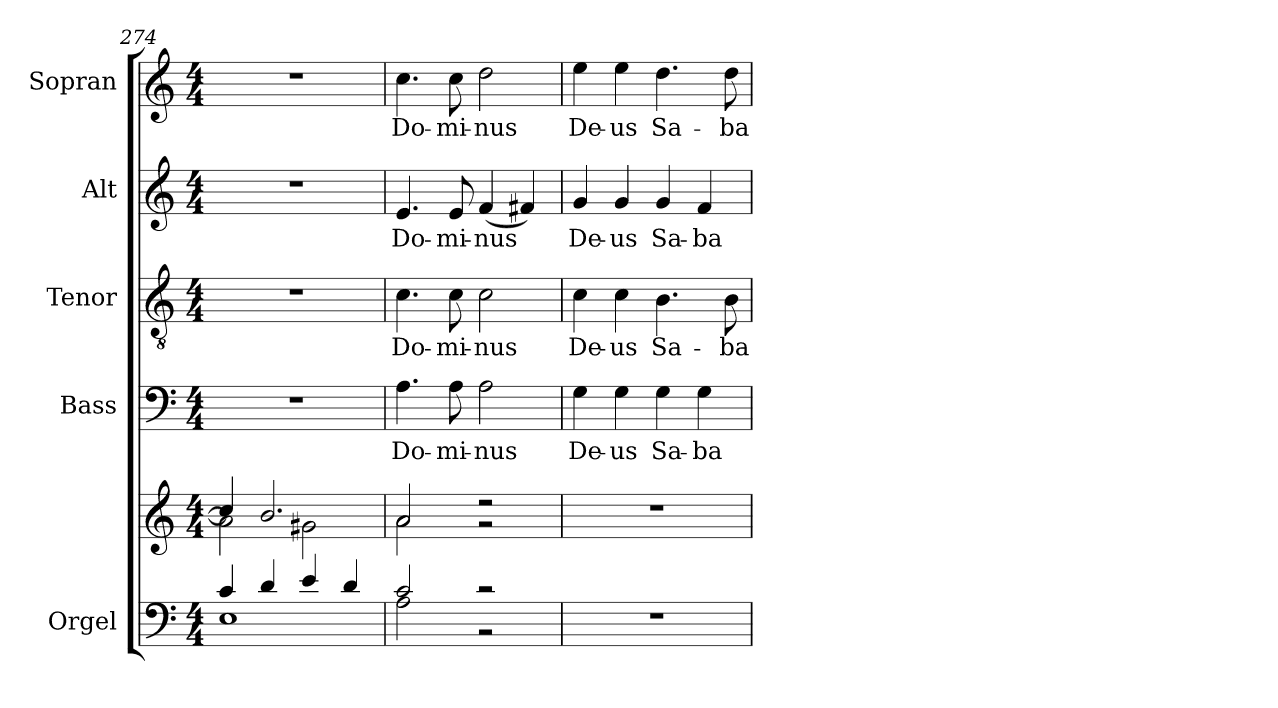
**kern	**kern	**kern	**text	**kern	**text	**kern	**text	**kern	**text
*part5	*part5	*part4	*part4	*part3	*part3	*part2	*part2	*part1	*part1
*staff6	*staff5	*staff4	*staff4	*staff3	*staff3	*staff2	*staff2	*staff1	*staff1
*I"Orgel	*	*I"Bass	*	*I"Tenor	*	*I"Alt	*	*I"Sopran	*
*I'Org.	*	*I'B.	*	*I'T.	*	*I'A.	*	*I'S.	*
*clefF4	*clefG2	*clefF4	*	*clefGv2	*	*clefG2	*	*clefG2	*
*k[]	*k[]	*k[]	*	*k[]	*	*k[]	*	*k[]	*
*C:	*C:	*C:	*	*C:	*	*C:	*	*C:	*
*M4/4	*M4/4	*M4/4	*	*M4/4	*	*M4/4	*	*M4/4	*
=274	=274	=274	=274	=274	=274	=274	=274	=274	=274
*^	*^	*	*	*	*	*	*	*	*
4c/	1E	4cc/]	2a\]	1r	.	1r	.	1r	.	1r	.
4d/	.	2.b/	.	.	.	.	.	.	.	.	.
4e/	.	.	2g#X\	.	.	.	.	.	.	.	.
4d/	.	.	.	.	.	.	.	.	.	.	.
=275	=275	=275	=275	=275	=275	=275	=275	=275	=275	=275	=275
!	!	!	!	!	!LO:LY:b	!	!LO:LY:b	!	!LO:LY:b	!	!LO:LY:b
2c/	2A\	2a/	2a\	4.A\	Do-	4.c\	Do-	4.e/	Do-	4.cc\	Do-
!	!	!	!	!	!LO:LY:b	!	!LO:LY:b	!	!LO:LY:b	!	!LO:LY:b
.	.	.	.	8A\	-mi-	8c\	-mi-	8e/	-mi-	8cc\	-mi-
!	!	!	!	!	!LO:LY:b	!	!LO:LY:b	!	!LO:LY:b	!	!LO:LY:b
2r	2r	2r	2r	2A\	-nus	2c\	-nus	(<4f/	-nus	2dd\	-nus
.	.	.	.	.	.	.	.	4f#X/)	.	.	.
*v	*v	*	*	*	*	*	*	*	*	*	*
*	*v	*v	*	*	*	*	*	*	*	*
=276	=276	=276	=276	=276	=276	=276	=276	=276	=276
!	!	!	!LO:LY:b	!	!LO:LY:b	!	!LO:LY:b	!	!LO:LY:b
1r	1r	4G\	De-	4c\	De-	4g/	De-	4ee\	De-
!	!	!	!LO:LY:b	!	!LO:LY:b	!	!LO:LY:b	!	!LO:LY:b
.	.	4G\	-us	4c\	-us	4g/	-us	4ee\	-us
!	!	!	!LO:LY:b	!	!LO:LY:b	!	!LO:LY:b	!	!LO:LY:b
.	.	4G\	Sa-	4.B\	Sa-	4g/	Sa-	4.dd\	Sa-
!	!	!	!LO:LY:b	!	!	!	!LO:LY:b	!	!
.	.	4G\	-ba-	.	.	4f/	-ba-	.	.
!	!	!	!	!	!LO:LY:b	!	!	!	!LO:LY:b
.	.	.	.	8B\	-ba-	.	.	8dd\	-ba-
=	=	=	=	=	=	=	=	=	=
*-	*-	*-	*-	*-	*-	*-	*-	*-	*-
